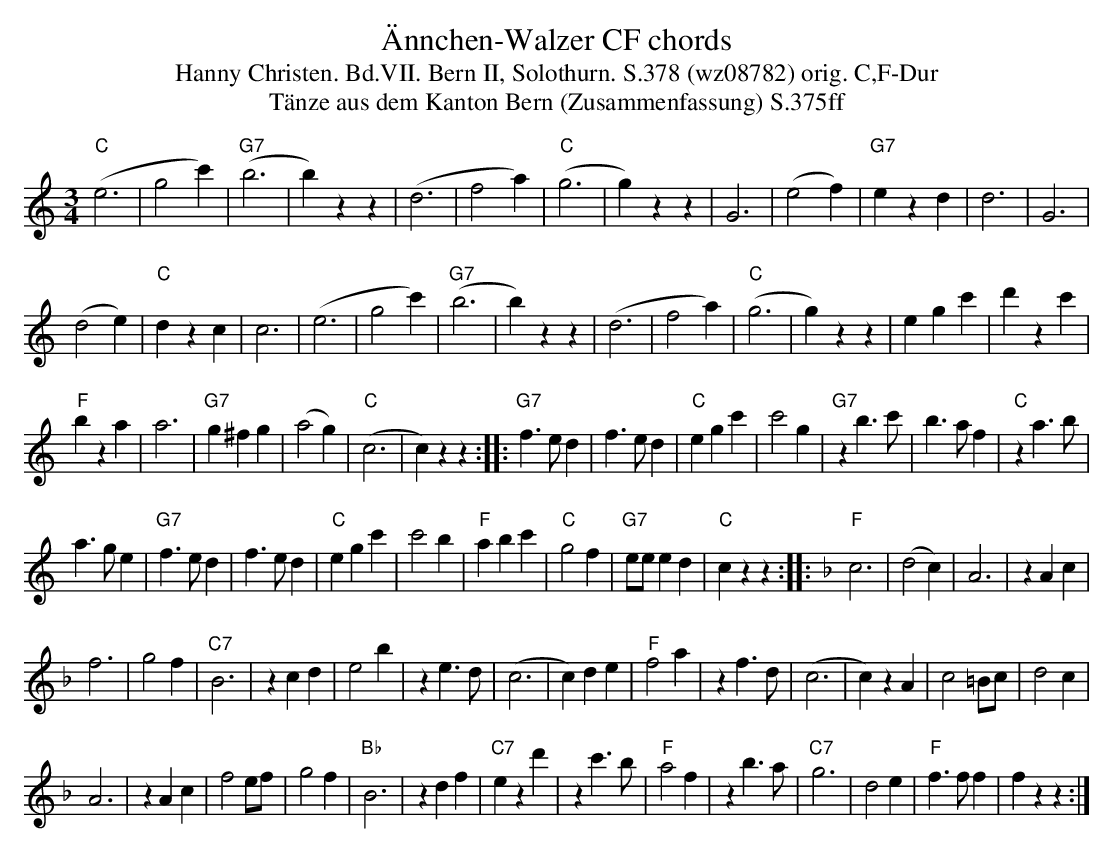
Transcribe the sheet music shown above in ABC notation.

X:1
T: \"Annchen-Walzer CF chords
T:Hanny Christen. Bd.VII. Bern II, Solothurn. S.378 (wz08782) orig. C,F-Dur
T: T\"anze aus dem Kanton Bern (Zusammenfassung) S.375ff
M:3/4
L:1/4
K:C %%MIDI gchordon
"C"(e3 | g2c') | "G7"(b3 | b)zz | (d3 | f2a) | "C"(g3 | g)zz | G3 | (e2f) | "G7"ezd | d3 | G3 |
(d2e) | "C"dzc | c3 | (e3 | g2c') | "G7"(b3 | b)zz | (d3 | f2a) | "C"(g3 | g)zz | egc' | d'zc' |
"F"bza | a3 | "G7"g^fg | (a2g) | "C"(c3 | c)zz:: "G7"f>ed | f>ed | "C"egc' | c'2g | "G7"zb>c' | b>af | "C"za>b |
a>ge | "G7"f>ed | f>ed | "C"egc' | c'2b | "F"abc' | "C"g2f | "G7"e/e/ed | "C"czz :: [K:F] "F"c3 | (d2c) | A3 | zAc |
f3 | g2f | "C7"B3 | zcd | e2b | ze>d | (c3 | c)de | "F"f2a | zf>d | (c3 | c)zA | c2 =B/c/ | d2c |
A3 | zAc | f2e/f/ | g2f | "Bb"B3 | zdf | "C7"ezd' | zc'>b | "F"a2f | zb>a | "C7"g3 | d2e | "F"f>ff | fzz :|
